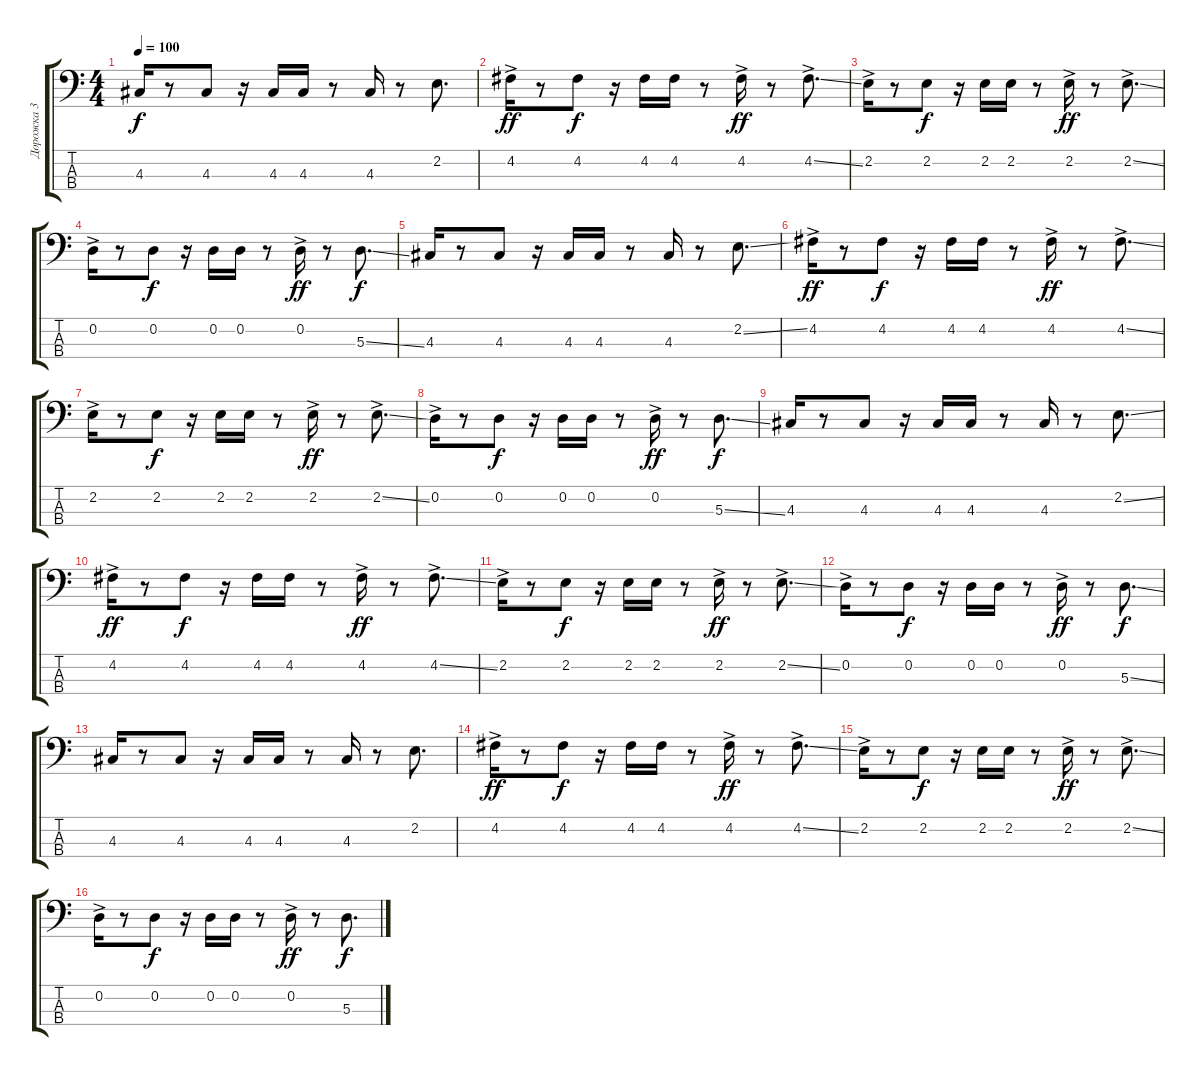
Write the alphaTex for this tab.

\track ("Дорожка 3" "Дорожка 3") {instrument electricbassfinger}
\staff {score tabs}
\tuning (G2 D2 A1 E1) {hide}
\ts (4 4)
\tempo 100
\clef f4
\ks c
4.3.16{dy f} r.8 4.3.8 r.16 4.3.16 4.3.16 r.8 4.3.16 r.8 2.2.8{d} |
4.2{ac}.16{dy ff} r.8 4.2.8{dy f} r.16 4.2.16 4.2.16 r.8 4.2{ac}.16{dy ff} r.8 4.2{ss ac}.8{d} |
2.2{ac}.16 r.8 2.2.8{dy f} r.16 2.2.16 2.2.16 r.8 2.2{ac}.16{dy ff} r.8 2.2{ss ac}.8{d} |
0.2{ac}.16 r.8 0.2.8{dy f} r.16 0.2.16 0.2.16 r.8 0.2{ac}.16{dy ff} r.8 5.3{ss}.8{d dy f} |
4.3.16 r.8 4.3.8 r.16 4.3.16 4.3.16 r.8 4.3.16 r.8 2.2{ss}.8{d} |
4.2{ac}.16{dy ff} r.8 4.2.8{dy f} r.16 4.2.16 4.2.16 r.8 4.2{ac}.16{dy ff} r.8 4.2{ss ac}.8{d} |
2.2{ac}.16 r.8 2.2.8{dy f} r.16 2.2.16 2.2.16 r.8 2.2{ac}.16{dy ff} r.8 2.2{ss ac}.8{d} |
0.2{ac}.16 r.8 0.2.8{dy f} r.16 0.2.16 0.2.16 r.8 0.2{ac}.16{dy ff} r.8 5.3{ss}.8{d dy f} |
4.3.16 r.8 4.3.8 r.16 4.3.16 4.3.16 r.8 4.3.16 r.8 2.2{ss}.8{d} |
4.2{ac}.16{dy ff} r.8 4.2.8{dy f} r.16 4.2.16 4.2.16 r.8 4.2{ac}.16{dy ff} r.8 4.2{ss ac}.8{d} |
2.2{ac}.16 r.8 2.2.8{dy f} r.16 2.2.16 2.2.16 r.8 2.2{ac}.16{dy ff} r.8 2.2{ss ac}.8{d} |
0.2{ac}.16 r.8 0.2.8{dy f} r.16 0.2.16 0.2.16 r.8 0.2{ac}.16{dy ff} r.8 5.3{ss}.8{d dy f} |
4.3.16 r.8 4.3.8 r.16 4.3.16 4.3.16 r.8 4.3.16 r.8 2.2.8{d} |
4.2{ac}.16{dy ff} r.8 4.2.8{dy f} r.16 4.2.16 4.2.16 r.8 4.2{ac}.16{dy ff} r.8 4.2{ss ac}.8{d} |
2.2{ac}.16 r.8 2.2.8{dy f} r.16 2.2.16 2.2.16 r.8 2.2{ac}.16{dy ff} r.8 2.2{ss ac}.8{d} |
0.2{ac}.16 r.8 0.2.8{dy f} r.16 0.2.16 0.2.16 r.8 0.2{ac}.16{dy ff} r.8 5.3{ss}.8{d dy f}
